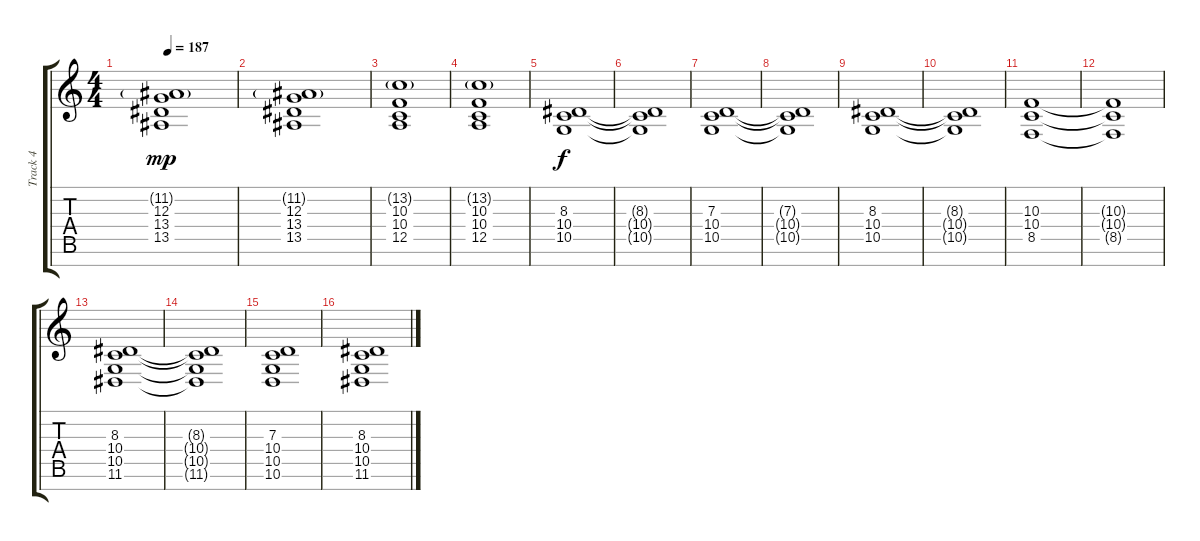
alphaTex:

\track ("Track 4" "Track 4") {instrument tremolostrings}
\staff {score tabs}
\tuning (E4 B3 G3 D3 A2 E2 B1) {hide}
\ts (4 4)
\tempo 187
\clef g2
\ks c
(11.2{g} 12.3 13.4 13.5).1{dy mp} |
(11.2{g} 12.3 13.4 13.5).1 |
(13.2{g} 10.3 10.4 12.5).1 |
(13.2{g} 10.3 10.4 12.5).1 |
(8.3 10.4 10.5).1{dy f volume 7} |
(8.3{t} 10.4{t} 10.5{t}).1 |
(7.3 10.4 10.5).1 |
(7.3{t} 10.4{t} 10.5{t}).1 |
(8.3 10.4 10.5).1 |
(8.3{t} 10.4{t} 10.5{t}).1 |
(10.3 10.4 8.5).1 |
(10.3{t} 10.4{t} 8.5{t}).1 |
(8.3 10.4 10.5 11.6).1 |
(8.3{t} 10.4{t} 10.5{t} 11.6{t}).1 |
(7.3 10.4 10.5 10.6).1 |
(8.3 10.4 10.5 11.6).1
